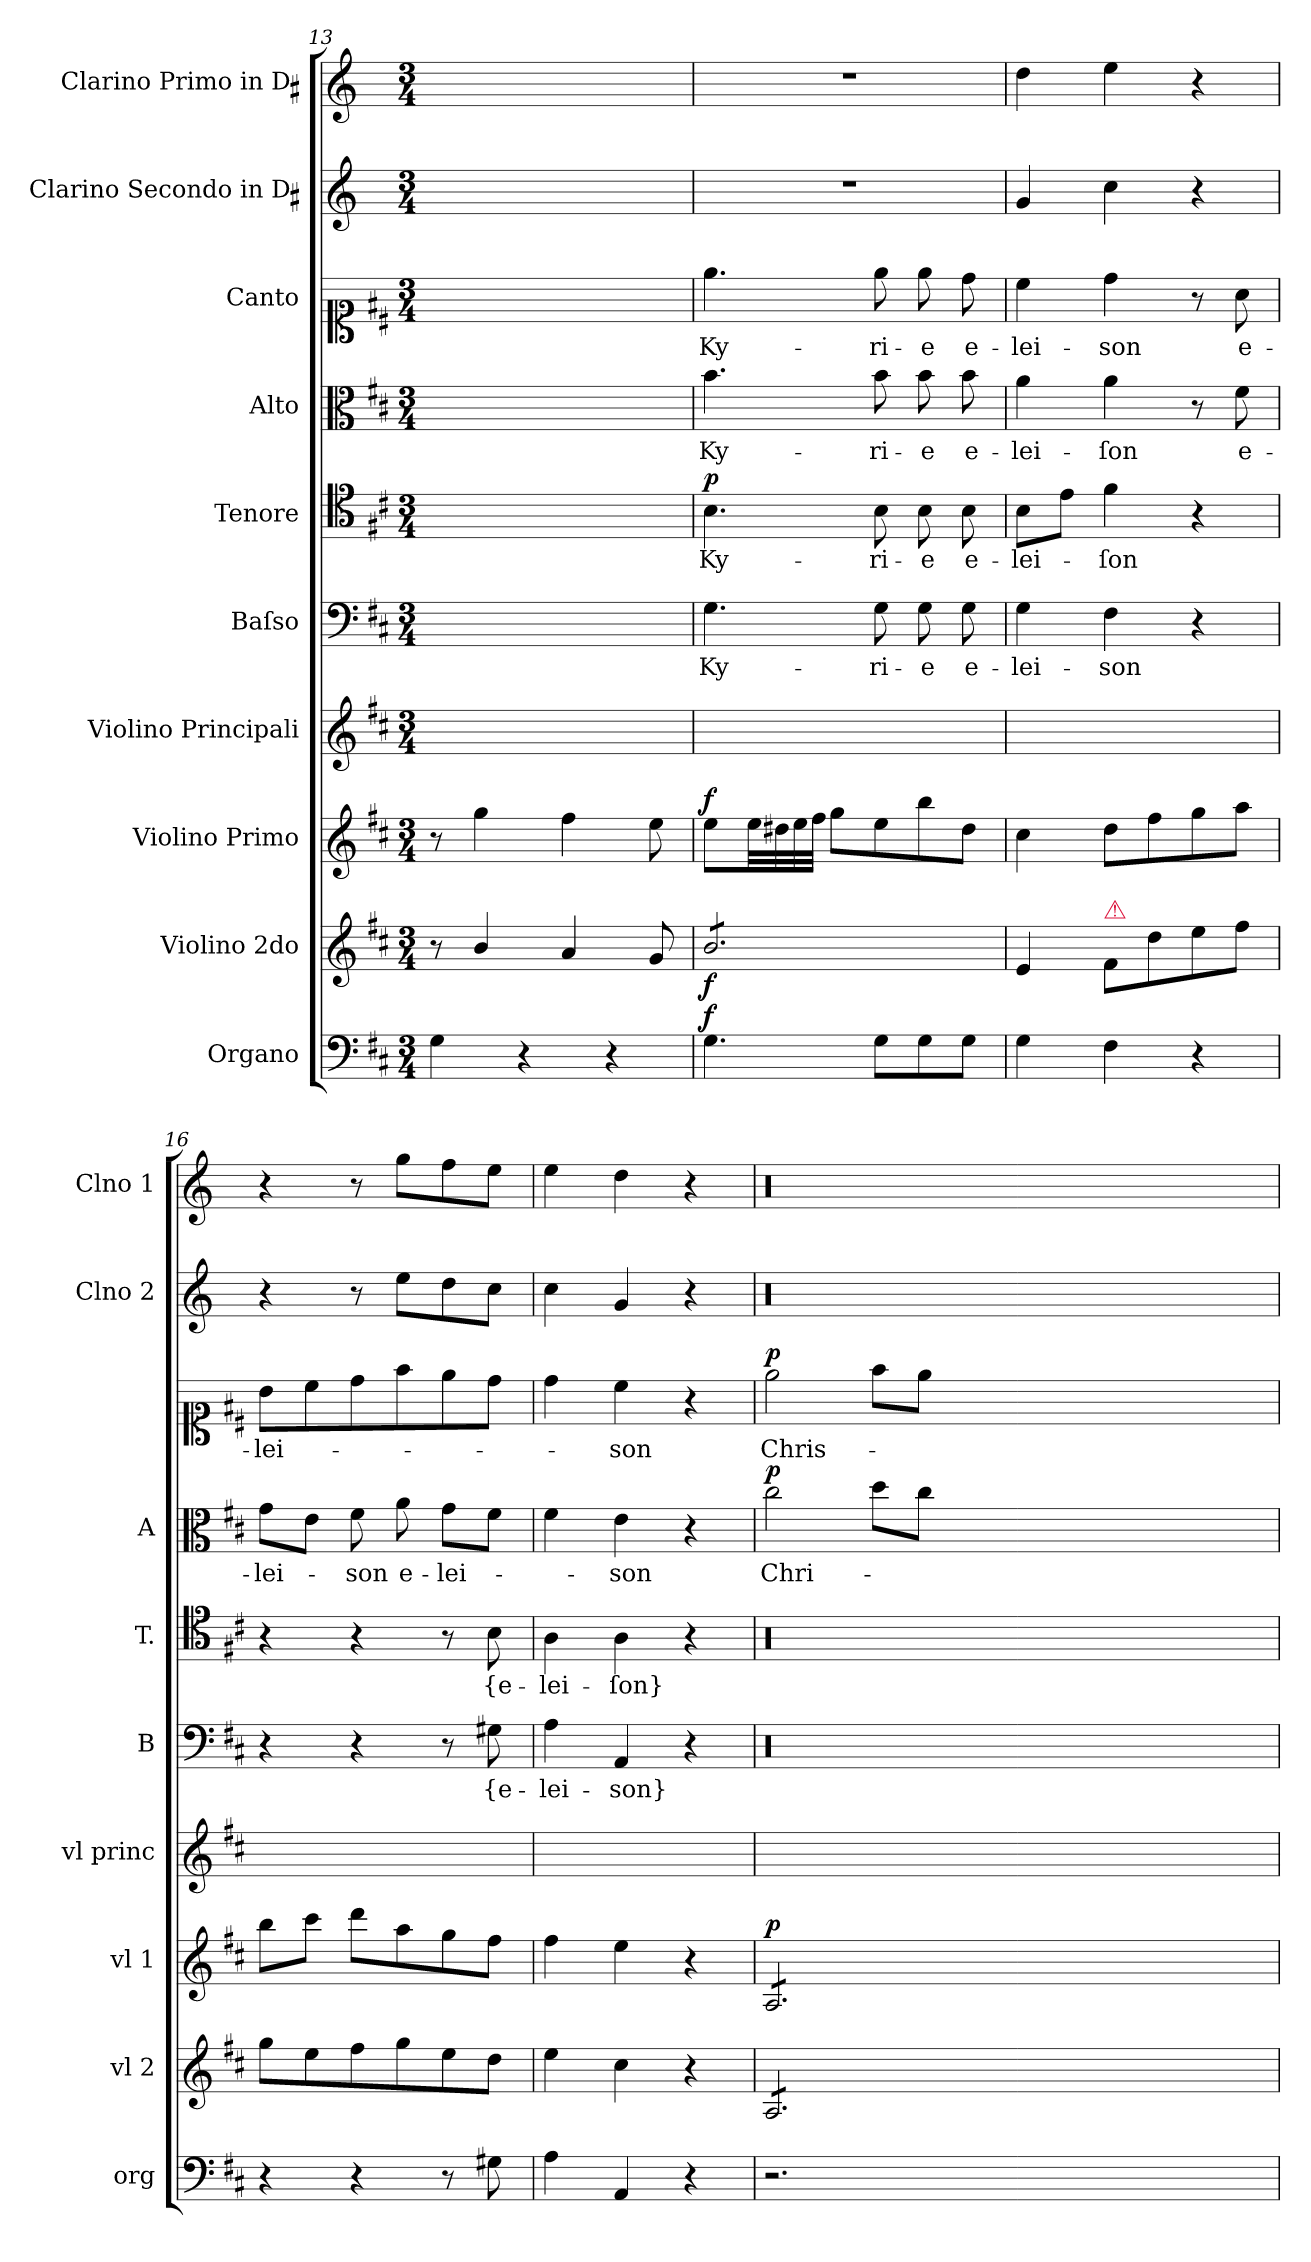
**kern	**dynam	**kern	**dynam	**kern	**dynam	**kern	**kern	**text	**kern	**text	**dynam	**kern	**text	**dynam	**kern	**text	**dynam	**kern	**kern
*part10	*part10	*part9	*part9	*part8	*part8	*part7	*part6	*part6	*part5	*part5	*part5	*part4	*part4	*part4	*part3	*part3	*part3	*part2	*part1
*staff10	*staff10	*staff9	*staff9	*staff8	*staff8	*staff7	*staff6	*staff6	*staff5	*staff5	*staff5	*staff4	*staff4	*staff4	*staff3	*staff3	*staff3	*staff2	*staff1
*I"Organo	*	*I"Violino 2do	*	*I"Violino Primo	*	*I"Violino Principali	*I"Baſso	*	*I"Tenore	*	*	*I"Alto	*	*	*I"Canto	*	*	*I"Clarino Secondo in D#	*I"Clarino Primo in D#
*I'org	*	*I'vl 2	*	*I'vl 1	*	*I'vl princ	*I'B	*	*I'T.	*	*	*I'A	*	*	*	*	*	*I'Clno 2	*I'Clno 1
*clefF4	*	*clefG2	*	*clefG2	*	*clefG2	*clefF4	*	*clefC4	*	*	*clefC3	*	*	*clefC1	*	*	*clefG2	*clefG2
*	*	*	*	*	*	*	*	*	*	*	*	*	*	*	*	*	*	*ITrd-1c-2	*ITrd-1c-2
*k[f#c#]	*	*k[f#c#]	*	*k[f#c#]	*	*k[f#c#]	*k[f#c#]	*	*k[f#c#]	*	*	*k[f#c#]	*	*	*k[f#c#]	*	*	*k[f#c#]	*k[f#c#]
*M3/4	*	*M3/4	*	*M3/4	*	*M3/4	*M3/4	*	*M3/4	*	*	*M3/4	*	*	*M3/4	*	*	*M3/4	*M3/4
=13	=13	=13	=13	=13	=13	=13	=13	=13	=13	=13	=13	=13	=13	=13	=13	=13	=13	=13	=13
4G\	.	8r	.	8r	.	2.ryy	2.ryy	.	2.ryy	.	.	2.ryy	.	.	2.ryy	.	.	2.ryy	2.ryy
.	.	4b/	.	4gg\	.	.	.	.	.	.	.	.	.	.	.	.	.	.	.
4r	.	.	.	.	.	.	.	.	.	.	.	.	.	.	.	.	.	.	.
.	.	4a/	.	4ff#\	.	.	.	.	.	.	.	.	.	.	.	.	.	.	.
4r	.	.	.	.	.	.	.	.	.	.	.	.	.	.	.	.	.	.	.
.	.	8g/	.	8ee\	.	.	.	.	.	.	.	.	.	.	.	.	.	.	.
=14	=14	=14	=14	=14	=14	=14	=14	=14	=14	=14	=14	=14	=14	=14	=14	=14	=14	=14	=14
!	!LO:DY:a	!	!	!	!LO:DY:a	!	!	!	!	!	!LO:DY:a	!	!	!	!	!	!	!	!
*	*	*tremolo	*	*	*	*	*	*	*	*	*	*	*	*	*	*	*	*	*
4.G\	f	8b/L	f	8ee\L	f	2.ryy	4.G\	Ky-	4.B\	Ky-	p	4.b\	Ky-	.	4.ee\	Ky-	.	2.r	2.r
.	.	8b/	.	32ee\LL	.	.	.	.	.	.	.	.	.	.	.	.	.	.	.
.	.	.	.	32dd#X\	.	.	.	.	.	.	.	.	.	.	.	.	.	.	.
.	.	.	.	32ee\	.	.	.	.	.	.	.	.	.	.	.	.	.	.	.
.	.	.	.	32ff#\JJJ	.	.	.	.	.	.	.	.	.	.	.	.	.	.	.
.	.	8b/	.	8gg\L	.	.	.	.	.	.	.	.	.	.	.	.	.	.	.
8G\L	.	8b/	.	8ee\	.	.	8G\	-ri-	8B\	-ri-	.	8b\	-ri-	.	8ee\	-ri-	.	.	.
8G\	.	8b/	.	8bb\	.	.	8G\	-e	8B\	-e	.	8b\	-e	.	8ee\	-e	.	.	.
8G\J	.	8b/J	.	8dd#\J	.	.	8G\	e-	8B\	e-	.	8b\	e-	.	8dd\	e-	.	.	.
*	*	*Xtremolo	*	*	*	*	*	*	*	*	*	*	*	*	*	*	*	*	*
=15	=15	=15	=15	=15	=15	=15	=15	=15	=15	=15	=15	=15	=15	=15	=15	=15	=15	=15	=15
4G\	.	4e/	.	4cc#\	.	2.ryy	4G\	-lei-	8B\L	-lei-	.	4a\	-lei-	.	4cc#\	-lei-	.	4a/	4ee\
.	.	.	.	.	.	.	.	.	8e\J	.	.	.	.	.	.	.	.	.	.
!	!	!LO:TX:a:color=crimson:t=⚠	!	!	!	!	!	!	!	!	!	!	!	!	!	!	!	!	!
4F#\	.	8f#/L	.	8dd\L	.	.	4F#\	-son	4f#\	-ſon	.	4a\	-ſon	.	4dd\	-son	.	4dd\	4ff#\
.	.	8dd\	.	8ff#\	.	.	.	.	.	.	.	.	.	.	.	.	.	.	.
4r	.	8ee\	.	8gg\	.	.	4r	.	4r	.	.	8r	.	.	8r	.	.	4r	4r
.	.	8ff#\J	.	8aa\J	.	.	.	.	.	.	.	8f#\	e-	.	8a\	e-	.	.	.
=16	=16	=16	=16	=16	=16	=16	=16	=16	=16	=16	=16	=16	=16	=16	=16	=16	=16	=16	=16
4r	.	8gg\L	.	8bb\L	.	2.ryy	4r	.	4r	.	.	8g\L	-lei-	.	8b\L	-lei-	.	4r	4r
.	.	8ee\	.	8ccc#\J	.	.	.	.	.	.	.	8e\J	.	.	8cc#\	.	.	.	.
4r	.	8ff#\	.	8ddd\L	.	.	4r	.	4r	.	.	8f#\	-son	.	8dd\	.	.	8r	8r
.	.	8gg\	.	8aa\	.	.	.	.	.	.	.	8a\	e-	.	8ff#\	.	.	8ff#\L	8aa\L
8r	.	8ee\	.	8gg\	.	.	8r	.	8r	.	.	8g\L	-lei-	.	8ee\	.	.	8ee\	8gg\
8G#X\	.	8dd\J	.	8ff#\J	.	.	8G#X\	{e-	8B\	{e-	.	8f#\J	.	.	8dd\J	.	.	8dd\J	8ff#\J
=17	=17	=17	=17	=17	=17	=17	=17	=17	=17	=17	=17	=17	=17	=17	=17	=17	=17	=17	=17
4A\	.	4ee\	.	4ff#\	.	2.ryy	4A\	-lei-	4A\	-lei-	.	4f#\	.	.	4dd\	.	.	4dd\	4ff#\
4AA/	.	4cc#\	.	4ee\	.	.	4AA/	-son}	4A\	-ſon}	.	4e\	-son	.	4cc#\	-son	.	4a/	4ee\
4r	.	4r	.	4r	.	.	4r	.	4r	.	.	4r	.	.	4r	.	.	4r	4r
=18	=18	=18	=18	=18	=18	=18	=18	=18	=18	=18	=18	=18	=18	=18	=18	=18	=18	=18	=18
!	!	!	!LO:DY:a	!	!LO:DY:a	!	!LO:N:vis=00	!	!LO:N:vis=00	!	!	!	!	!LO:DY:b	!	!	!LO:DY:b	!LO:N:vis=00	!LO:N:vis=00
*	*	*tremolo	*	*	*	*	*	*	*	*	*	*	*	*	*	*	*	*	*
*	*	*	*	*tremolo	*	*	*	*	*	*	*	*	*	*	*	*	*	*	*
2.r	.	8A/L	pi	8A/L	p	2.ryy	0.r	.	0.r	.	.	2cc#\	Chri-	p	2ee\	Chris-	p	0.r	0.r
.	.	8A/	.	8A/	.	.	.	.	.	.	.	.	.	.	.	.	.	.	.
.	.	8A/	.	8A/	.	.	.	.	.	.	.	.	.	.	.	.	.	.	.
.	.	8A/	.	8A/	.	.	.	.	.	.	.	.	.	.	.	.	.	.	.
.	.	8A/	.	8A/	.	.	.	.	.	.	.	8dd\L	.	.	8ff#\L	.	.	.	.
.	.	8A/J	.	8A/J	.	.	.	.	.	.	.	8cc#\J	.	.	8ee\J	.	.	.	.
*	*	*	*	*Xtremolo	*	*	*	*	*	*	*	*	*	*	*	*	*	*	*
*	*	*Xtremolo	*	*	*	*	*	*	*	*	*	*	*	*	*	*	*	*	*
0ryy	.	0ryy	.	0ryy	.	0ryy	.	.	.	.	.	0ryy	.	.	0ryy	.	.	.	.
4ryy	.	4ryy	.	4ryy	.	4ryy	.	.	.	.	.	4ryy	.	.	4ryy	.	.	.	.
=	=	=	=	=	=	=	=	=	=	=	=	=	=	=	=	=	=	=	=
*-	*-	*-	*-	*-	*-	*-	*-	*-	*-	*-	*-	*-	*-	*-	*-	*-	*-	*-	*-
